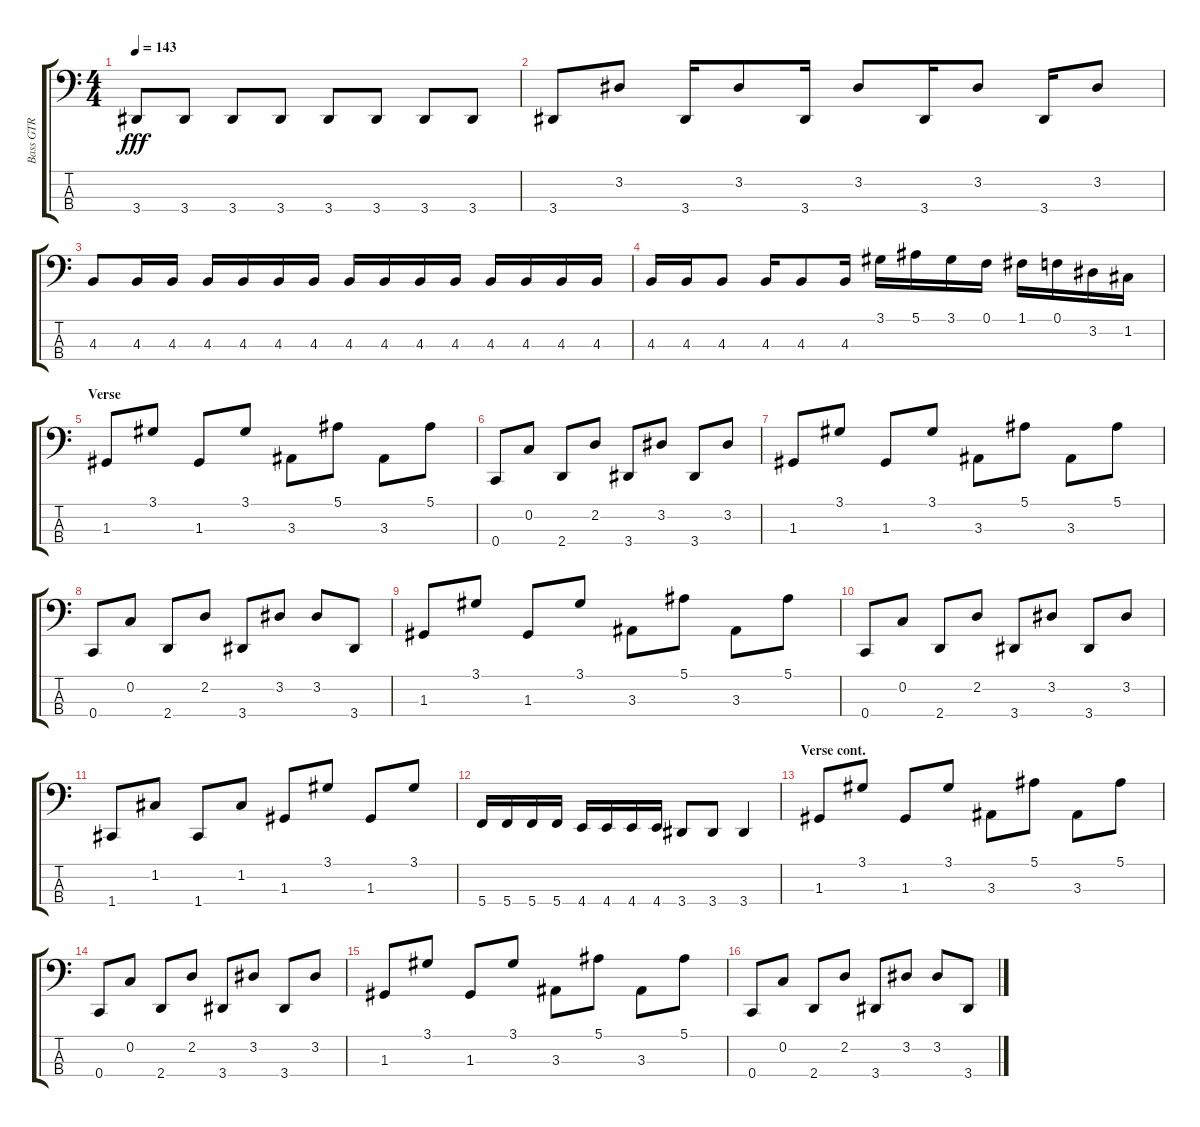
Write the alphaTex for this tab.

\track ("Bass GTR" "Bass GTR") {instrument electricbassfinger}
\staff {score tabs}
\tuning (F2 C2 G1 C1) {hide}
\ts (4 4)
\tempo 143
\clef f4
\ks aminor
3.4.8{dy fff} 3.4.8 3.4.8 3.4.8 3.4.8 3.4.8 3.4.8 3.4.8 |
3.4.8 3.2.8 3.4.16 3.2.8 3.4.16 3.2.8 3.4.16 3.2.8 3.4.16 3.2.8 |
4.3.8 4.3.16 4.3.16 4.3.16 4.3.16 4.3.16 4.3.16 4.3.16 4.3.16 4.3.16 4.3.16 4.3.16 4.3.16 4.3.16 4.3.16 |
4.3.16 4.3.16 4.3.8 4.3.16 4.3.8 4.3.16 3.1.16 5.1.16 3.1.16 0.1.16 1.1.16 0.1.16 3.2.16 1.2.16 |
\section ("" "Verse")
1.3.8 3.1.8 1.3.8 3.1.8 3.3.8 5.1.8 3.3.8 5.1.8 |
0.4.8 0.2.8 2.4.8 2.2.8 3.4.8 3.2.8 3.4.8 3.2.8 |
1.3.8 3.1.8 1.3.8 3.1.8 3.3.8 5.1.8 3.3.8 5.1.8 |
0.4.8 0.2.8 2.4.8 2.2.8 3.4.8 3.2.8 3.2.8 3.4.8 |
1.3.8 3.1.8 1.3.8 3.1.8 3.3.8 5.1.8 3.3.8 5.1.8 |
0.4.8 0.2.8 2.4.8 2.2.8 3.4.8 3.2.8 3.4.8 3.2.8 |
1.4.8 1.2.8 1.4.8 1.2.8 1.3.8 3.1.8 1.3.8 3.1.8 |
5.4.16 5.4.16 5.4.16 5.4.16 4.4.16 4.4.16 4.4.16 4.4.16 3.4.8 3.4.8 3.4.4 |
\section ("" "Verse cont.")
1.3.8 3.1.8 1.3.8 3.1.8 3.3.8 5.1.8 3.3.8 5.1.8 |
0.4.8 0.2.8 2.4.8 2.2.8 3.4.8 3.2.8 3.4.8 3.2.8 |
1.3.8 3.1.8 1.3.8 3.1.8 3.3.8 5.1.8 3.3.8 5.1.8 |
0.4.8 0.2.8 2.4.8 2.2.8 3.4.8 3.2.8 3.2.8 3.4.8
